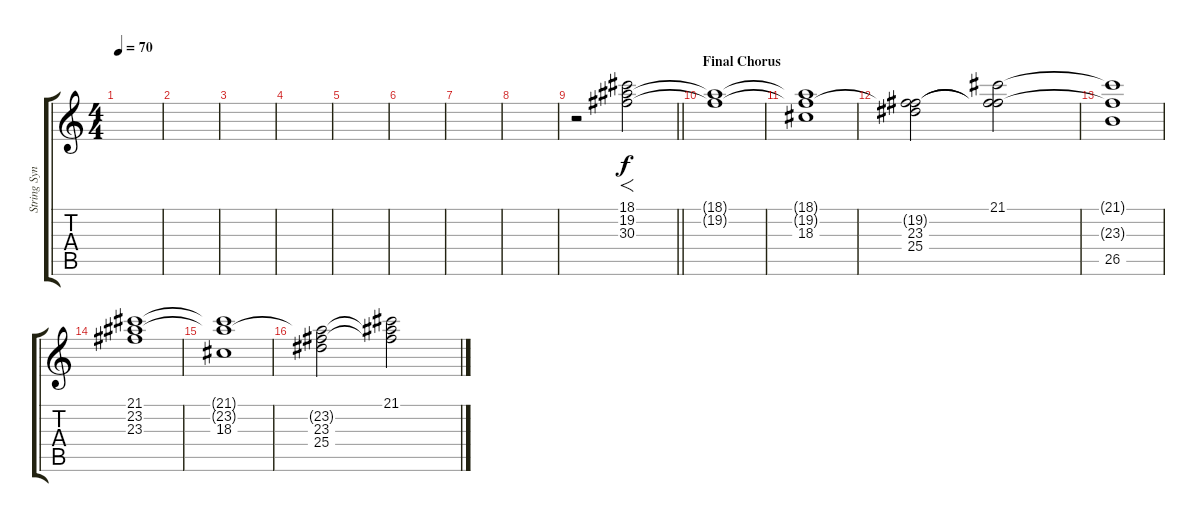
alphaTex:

\track ("String Synth" "String Syn") {instrument synthstrings1}
\staff {score tabs}
\tuning (E4 B3 G3 D3 A2 E2) {hide}
\ts (4 4)
\tempo 70
\clef g2
\ks c
|
|
|
|
|
|
|
|
\barLineRight lightlight
r.2 (18.1 19.2 30.3).2{f} |
\section ("" "Final Chorus")
(18.1{t} 19.2{t}).1 |
(18.1{t} 19.2{t} 18.3).1 |
(19.2{t} 23.3 25.4).2 (21.1 19.2{t} 23.3{t}).2 |
(21.1{t} 23.3{t} 26.5).1 |
(21.1 23.2 23.3).1 |
(21.1{t} 23.2{t} 18.3).1 |
(23.2{t} 23.3 25.4).2 (21.1 23.2{t} 23.3{t}).2
